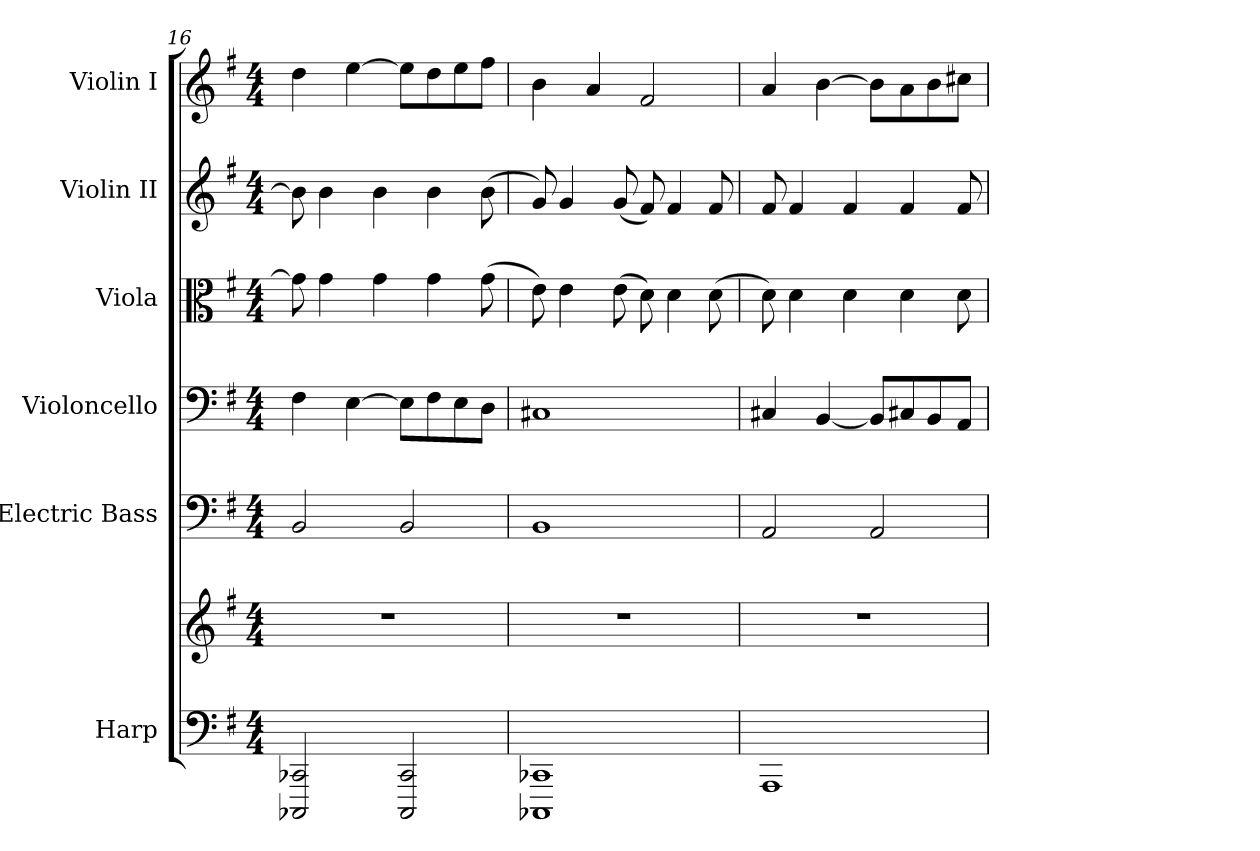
**kern	**kern	**kern	**kern	**kern	**kern	**kern
*part6	*part6	*part5	*part4	*part3	*part2	*part1
*staff7	*staff6	*staff5	*staff4	*staff3	*staff2	*staff1
*I"Harp	*	*I"Electric Bass	*I"Violoncello	*I"Viola	*I"Violin II	*I"Violin I
*I'Hrp.	*	*	*I'Vc.	*I'Vla.	*I'Vln. II	*I'Vln. I
*clefF4	*clefG2	*clefF4	*clefF4	*clefC3	*clefG2	*clefG2
*	*	*ITrd7c12	*	*	*	*
*k[f#]	*k[f#]	*k[f#]	*k[f#]	*k[f#]	*k[f#]	*k[f#]
*M4/4	*M4/4	*M4/4	*M4/4	*M4/4	*M4/4	*M4/4
=16	=16	=16	=16	=16	=16	=16
2CCC-X/ 2CC-X/	1r	2BBB/	4F#\	8g\]	8b\]	4dd\
.	.	.	.	4g\	4b\	.
.	.	.	[4E\	.	.	[4ee\
.	.	.	.	4g\	4b\	.
2CCC-/ 2CC-/	.	2BBB/	8E\L]	.	.	8ee\L]
.	.	.	8F#\	4g\	4b\	8dd\
.	.	.	8E\	.	.	8ee\
.	.	.	8D\J	(>8g\	(>8b\	8ff#\J
=17	=17	=17	=17	=17	=17	=17
1CCC-X 1CC-X	1r	1BBB	1C#X	8e\)	8g/)	4b\
.	.	.	.	4e\	4g/	.
.	.	.	.	.	.	4a/
.	.	.	.	(>8e\	(<8g/	.
.	.	.	.	8d\)	8f#/)	2f#/
.	.	.	.	4d\	4f#/	.
.	.	.	.	(>8d\	8f#/	.
!!LO:PB:g=z
=18	=18	=18	=18	=18	=18	=18
1AAA	1r	2AAA/	4C#X/	8d\)	8f#/	4a/
.	.	.	.	4d\	4f#/	.
.	.	.	[4BB/	.	.	[4b\
.	.	.	.	4d\	4f#/	.
.	.	2AAA/	8BB/L]	.	.	8b\L]
.	.	.	8C#X/	4d\	4f#/	8a\
.	.	.	8BB/	.	.	8b\
.	.	.	8AA/J	8d\	8f#/	8cc#X\J
=	=	=	=	=	=	=
*-	*-	*-	*-	*-	*-	*-
